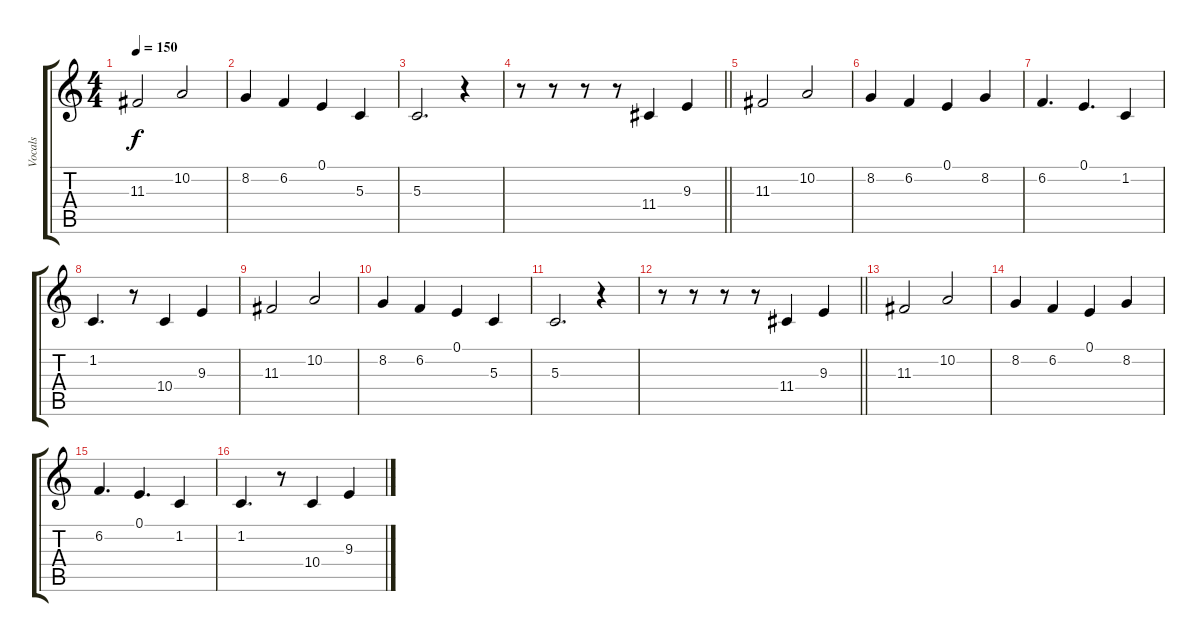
\track ("Vocals" "Vocals") {instrument lead1square}
\staff {score tabs}
\tuning (E4 B3 G3 D3 A2 D2) {hide}
\ts (4 4)
\tempo 150
\clef g2
\ks c
11.3.2{dy f} 10.2.2 |
8.2.4 6.2.4 0.1.4 5.3.4 |
5.3.2{d} r.4 |
\barLineRight lightlight
r.8 r.8 r.8 r.8 11.4.4 9.3.4 |
11.3.2 10.2.2 |
8.2.4 6.2.4 0.1.4 8.2.4 |
6.2.4{d} 0.1.4{d} 1.2.4 |
1.2.4{d} r.8 10.4.4 9.3.4 |
11.3.2 10.2.2 |
8.2.4 6.2.4 0.1.4 5.3.4 |
5.3.2{d} r.4 |
\barLineRight lightlight
r.8 r.8 r.8 r.8 11.4.4 9.3.4 |
11.3.2 10.2.2 |
8.2.4 6.2.4 0.1.4 8.2.4 |
6.2.4{d} 0.1.4{d} 1.2.4 |
1.2.4{d} r.8 10.4.4 9.3.4
